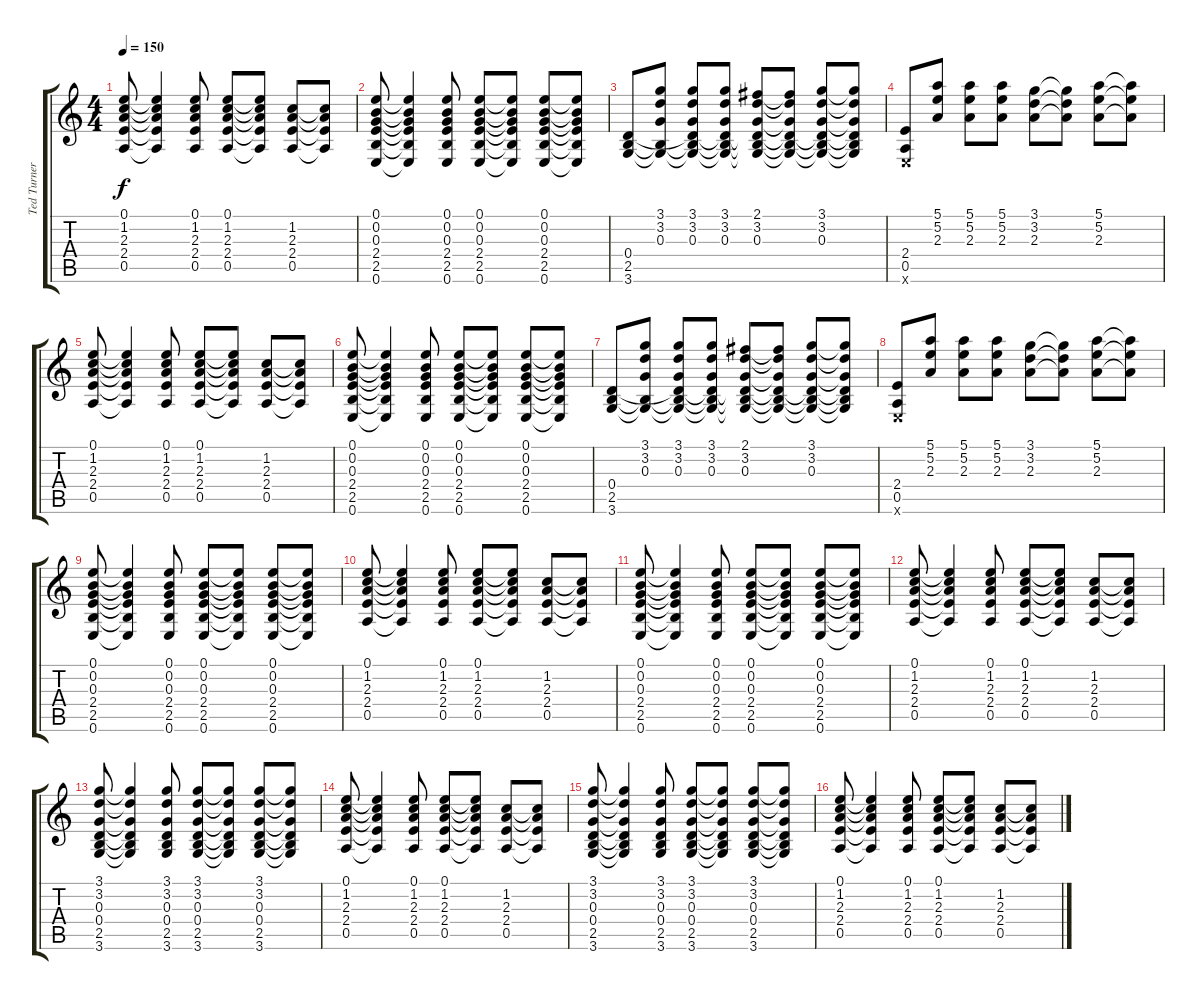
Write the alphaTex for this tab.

\track ("Ted Turner (rhytm guitar)" "Ted Turner") {instrument electricguitarclean}
\staff {score tabs}
\tuning (E4 B3 G3 D3 A2 E2) {hide}
\ts (4 4)
\tempo 150
\clef g2
\ks c
(0.1 1.2 2.3 2.4 0.5).8{dy f} (0.1{t} 1.2{t} 2.3{t} 2.4{t} 0.5{t}).4 (0.1 1.2 2.3 2.4 0.5).8 (0.1 1.2 2.3 2.4 0.5).8 (0.1{t} 1.2{t} 2.3{t} 2.4{t} 0.5{t}).8 (1.2 2.3 2.4 0.5).8 (1.2{t} 2.3{t} 2.4{t} 0.5{t}).8 |
(0.1 0.2 0.3 2.4 2.5 0.6).8 (0.1{t} 0.2{t} 0.3{t} 2.4{t} 2.5{t} 0.6{t}).4 (0.1 0.2 0.3 2.4 2.5 0.6).8 (0.1 0.2 0.3 2.4 2.5 0.6).8 (0.1{t} 0.2{t} 0.3{t} 2.4{t} 2.5{t} 0.6{t}).8 (0.1 0.2 0.3 2.4 2.5 0.6).8 (0.1{t} 0.2{t} 0.3{t} 2.4{t} 2.5{t} 0.6{t}).8 |
(0.4 2.5 3.6).8 (3.1 3.2 0.3 2.5{t} 3.6{t}).8 (3.1 3.2 0.3 0.4{t} 2.5{t} 3.6{t}).8 (3.1 3.2 0.3 0.4{t} 2.5{t} 3.6{t}).8 (2.1 3.2 0.3 0.4{t} 2.5{t} 3.6{t}).8 (2.1{t} 3.2{t} 0.3{t} 0.4{t} 2.5{t} 3.6{t}).8 (3.1 3.2 0.3 0.4{t} 2.5{t} 3.6{t}).8 (3.1{t} 3.2{t} 0.3{t} 0.4{t} 2.5{t} 3.6{t}).8 |
(2.4 0.5 0.6{x}).8 (5.1 5.2 2.3).8 (5.1 5.2 2.3).8 (5.1 5.2 2.3).8 (3.1 3.2 2.3).8 (3.1{t} 3.2{t} 2.3{t}).8 (5.1 5.2 2.3).8 (5.1{t} 5.2{t} 2.3{t}).8 |
(0.1 1.2 2.3 2.4 0.5).8 (0.1{t} 1.2{t} 2.3{t} 2.4{t} 0.5{t}).4 (0.1 1.2 2.3 2.4 0.5).8 (0.1 1.2 2.3 2.4 0.5).8 (0.1{t} 1.2{t} 2.3{t} 2.4{t} 0.5{t}).8 (1.2 2.3 2.4 0.5).8 (1.2{t} 2.3{t} 2.4{t} 0.5{t}).8 |
(0.1 0.2 0.3 2.4 2.5 0.6).8 (0.1{t} 0.2{t} 0.3{t} 2.4{t} 2.5{t} 0.6{t}).4 (0.1 0.2 0.3 2.4 2.5 0.6).8 (0.1 0.2 0.3 2.4 2.5 0.6).8 (0.1{t} 0.2{t} 0.3{t} 2.4{t} 2.5{t} 0.6{t}).8 (0.1 0.2 0.3 2.4 2.5 0.6).8 (0.1{t} 0.2{t} 0.3{t} 2.4{t} 2.5{t} 0.6{t}).8 |
(0.4 2.5 3.6).8 (3.1 3.2 0.3 2.5{t} 3.6{t}).8 (3.1 3.2 0.3 0.4{t} 2.5{t} 3.6{t}).8 (3.1 3.2 0.3 0.4{t} 2.5{t} 3.6{t}).8 (2.1 3.2 0.3 0.4{t} 2.5{t} 3.6{t}).8 (2.1{t} 3.2{t} 0.3{t} 0.4{t} 2.5{t} 3.6{t}).8 (3.1 3.2 0.3 0.4{t} 2.5{t} 3.6{t}).8 (3.1{t} 3.2{t} 0.3{t} 0.4{t} 2.5{t} 3.6{t}).8 |
(2.4 0.5 0.6{x}).8 (5.1 5.2 2.3).8 (5.1 5.2 2.3).8 (5.1 5.2 2.3).8 (3.1 3.2 2.3).8 (3.1{t} 3.2{t} 2.3{t}).8 (5.1 5.2 2.3).8 (5.1{t} 5.2{t} 2.3{t}).8 |
(0.1 0.2 0.3 2.4 2.5 0.6).8 (0.1{t} 0.2{t} 0.3{t} 2.4{t} 2.5{t} 0.6{t}).4 (0.1 0.2 0.3 2.4 2.5 0.6).8 (0.1 0.2 0.3 2.4 2.5 0.6).8 (0.1{t} 0.2{t} 0.3{t} 2.4{t} 2.5{t} 0.6{t}).8 (0.1 0.2 0.3 2.4 2.5 0.6).8 (0.1{t} 0.2{t} 0.3{t} 2.4{t} 2.5{t} 0.6{t}).8 |
(0.1 1.2 2.3 2.4 0.5).8 (0.1{t} 1.2{t} 2.3{t} 2.4{t} 0.5{t}).4 (0.1 1.2 2.3 2.4 0.5).8 (0.1 1.2 2.3 2.4 0.5).8 (0.1{t} 1.2{t} 2.3{t} 2.4{t} 0.5{t}).8 (1.2 2.3 2.4 0.5).8 (1.2{t} 2.3{t} 2.4{t} 0.5{t}).8 |
(0.1 0.2 0.3 2.4 2.5 0.6).8 (0.1{t} 0.2{t} 0.3{t} 2.4{t} 2.5{t} 0.6{t}).4 (0.1 0.2 0.3 2.4 2.5 0.6).8 (0.1 0.2 0.3 2.4 2.5 0.6).8 (0.1{t} 0.2{t} 0.3{t} 2.4{t} 2.5{t} 0.6{t}).8 (0.1 0.2 0.3 2.4 2.5 0.6).8 (0.1{t} 0.2{t} 0.3{t} 2.4{t} 2.5{t} 0.6{t}).8 |
(0.1 1.2 2.3 2.4 0.5).8 (0.1{t} 1.2{t} 2.3{t} 2.4{t} 0.5{t}).4 (0.1 1.2 2.3 2.4 0.5).8 (0.1 1.2 2.3 2.4 0.5).8 (0.1{t} 1.2{t} 2.3{t} 2.4{t} 0.5{t}).8 (1.2 2.3 2.4 0.5).8 (1.2{t} 2.3{t} 2.4{t} 0.5{t}).8 |
(3.1 3.2 0.3 0.4 2.5 3.6).8 (3.1{t} 3.2{t} 0.3{t} 0.4{t} 2.5{t} 3.6{t}).4 (3.1 3.2 0.3 0.4 2.5 3.6).8 (3.1 3.2 0.3 0.4 2.5 3.6).8 (3.1{t} 3.2{t} 0.3{t} 0.4{t} 2.5{t} 3.6{t}).8 (3.1 3.2 0.3 0.4 2.5 3.6).8 (3.1{t} 3.2{t} 0.3{t} 0.4{t} 2.5{t} 3.6{t}).8 |
(0.1 1.2 2.3 2.4 0.5).8 (0.1{t} 1.2{t} 2.3{t} 2.4{t} 0.5{t}).4 (0.1 1.2 2.3 2.4 0.5).8 (0.1 1.2 2.3 2.4 0.5).8 (0.1{t} 1.2{t} 2.3{t} 2.4{t} 0.5{t}).8 (1.2 2.3 2.4 0.5).8 (1.2{t} 2.3{t} 2.4{t} 0.5{t}).8 |
(3.1 3.2 0.3 0.4 2.5 3.6).8 (3.1{t} 3.2{t} 0.3{t} 0.4{t} 2.5{t} 3.6{t}).4 (3.1 3.2 0.3 0.4 2.5 3.6).8 (3.1 3.2 0.3 0.4 2.5 3.6).8 (3.1{t} 3.2{t} 0.3{t} 0.4{t} 2.5{t} 3.6{t}).8 (3.1 3.2 0.3 0.4 2.5 3.6).8 (3.1{t} 3.2{t} 0.3{t} 0.4{t} 2.5{t} 3.6{t}).8 |
(0.1 1.2 2.3 2.4 0.5).8 (0.1{t} 1.2{t} 2.3{t} 2.4{t} 0.5{t}).4 (0.1 1.2 2.3 2.4 0.5).8 (0.1 1.2 2.3 2.4 0.5).8 (0.1{t} 1.2{t} 2.3{t} 2.4{t} 0.5{t}).8 (1.2 2.3 2.4 0.5).8 (1.2{t} 2.3{t} 2.4{t} 0.5{t}).8
